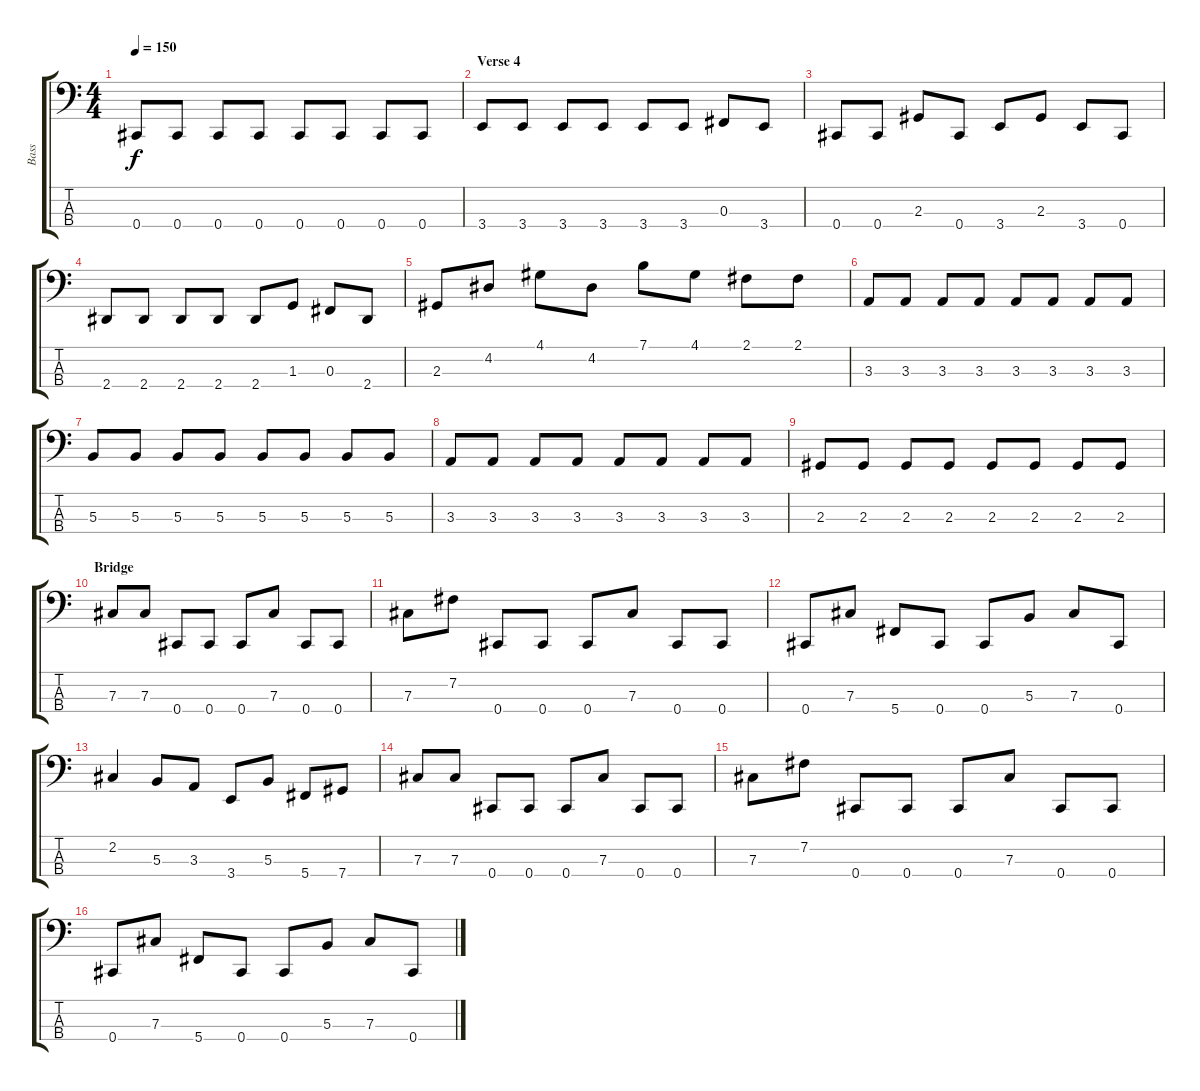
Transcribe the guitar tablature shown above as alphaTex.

\track ("Bass" "Bass") {instrument electricbassfinger}
\staff {score tabs}
\tuning (E2 B1 Gb1 Db1) {hide}
\ts (4 4)
\tempo 150
\clef f4
\ks c
0.4.8{dy f} 0.4.8 0.4.8 0.4.8 0.4.8 0.4.8 0.4.8 0.4.8 |
\section ("" "Verse 4")
3.4.8 3.4.8 3.4.8 3.4.8 3.4.8 3.4.8 0.3.8 3.4.8 |
0.4.8 0.4.8 2.3.8 0.4.8 3.4.8 2.3.8 3.4.8 0.4.8 |
2.4.8 2.4.8 2.4.8 2.4.8 2.4.8 1.3.8 0.3.8 2.4.8 |
2.3.8 4.2.8 4.1.8 4.2.8 7.1.8 4.1.8 2.1.8 2.1.8 |
3.3.8 3.3.8 3.3.8 3.3.8 3.3.8 3.3.8 3.3.8 3.3.8 |
5.3.8 5.3.8 5.3.8 5.3.8 5.3.8 5.3.8 5.3.8 5.3.8 |
3.3.8 3.3.8 3.3.8 3.3.8 3.3.8 3.3.8 3.3.8 3.3.8 |
2.3.8 2.3.8 2.3.8 2.3.8 2.3.8 2.3.8 2.3.8 2.3.8 |
\section ("" "Bridge")
7.3.8 7.3.8 0.4.8 0.4.8 0.4.8 7.3.8 0.4.8 0.4.8 |
7.3.8 7.2.8 0.4.8 0.4.8 0.4.8 7.3.8 0.4.8 0.4.8 |
0.4.8 7.3.8 5.4.8 0.4.8 0.4.8 5.3.8 7.3.8 0.4.8 |
2.2.4 5.3.8 3.3.8 3.4.8 5.3.8 5.4.8 7.4.8 |
7.3.8 7.3.8 0.4.8 0.4.8 0.4.8 7.3.8 0.4.8 0.4.8 |
7.3.8 7.2.8 0.4.8 0.4.8 0.4.8 7.3.8 0.4.8 0.4.8 |
0.4.8 7.3.8 5.4.8 0.4.8 0.4.8 5.3.8 7.3.8 0.4.8
